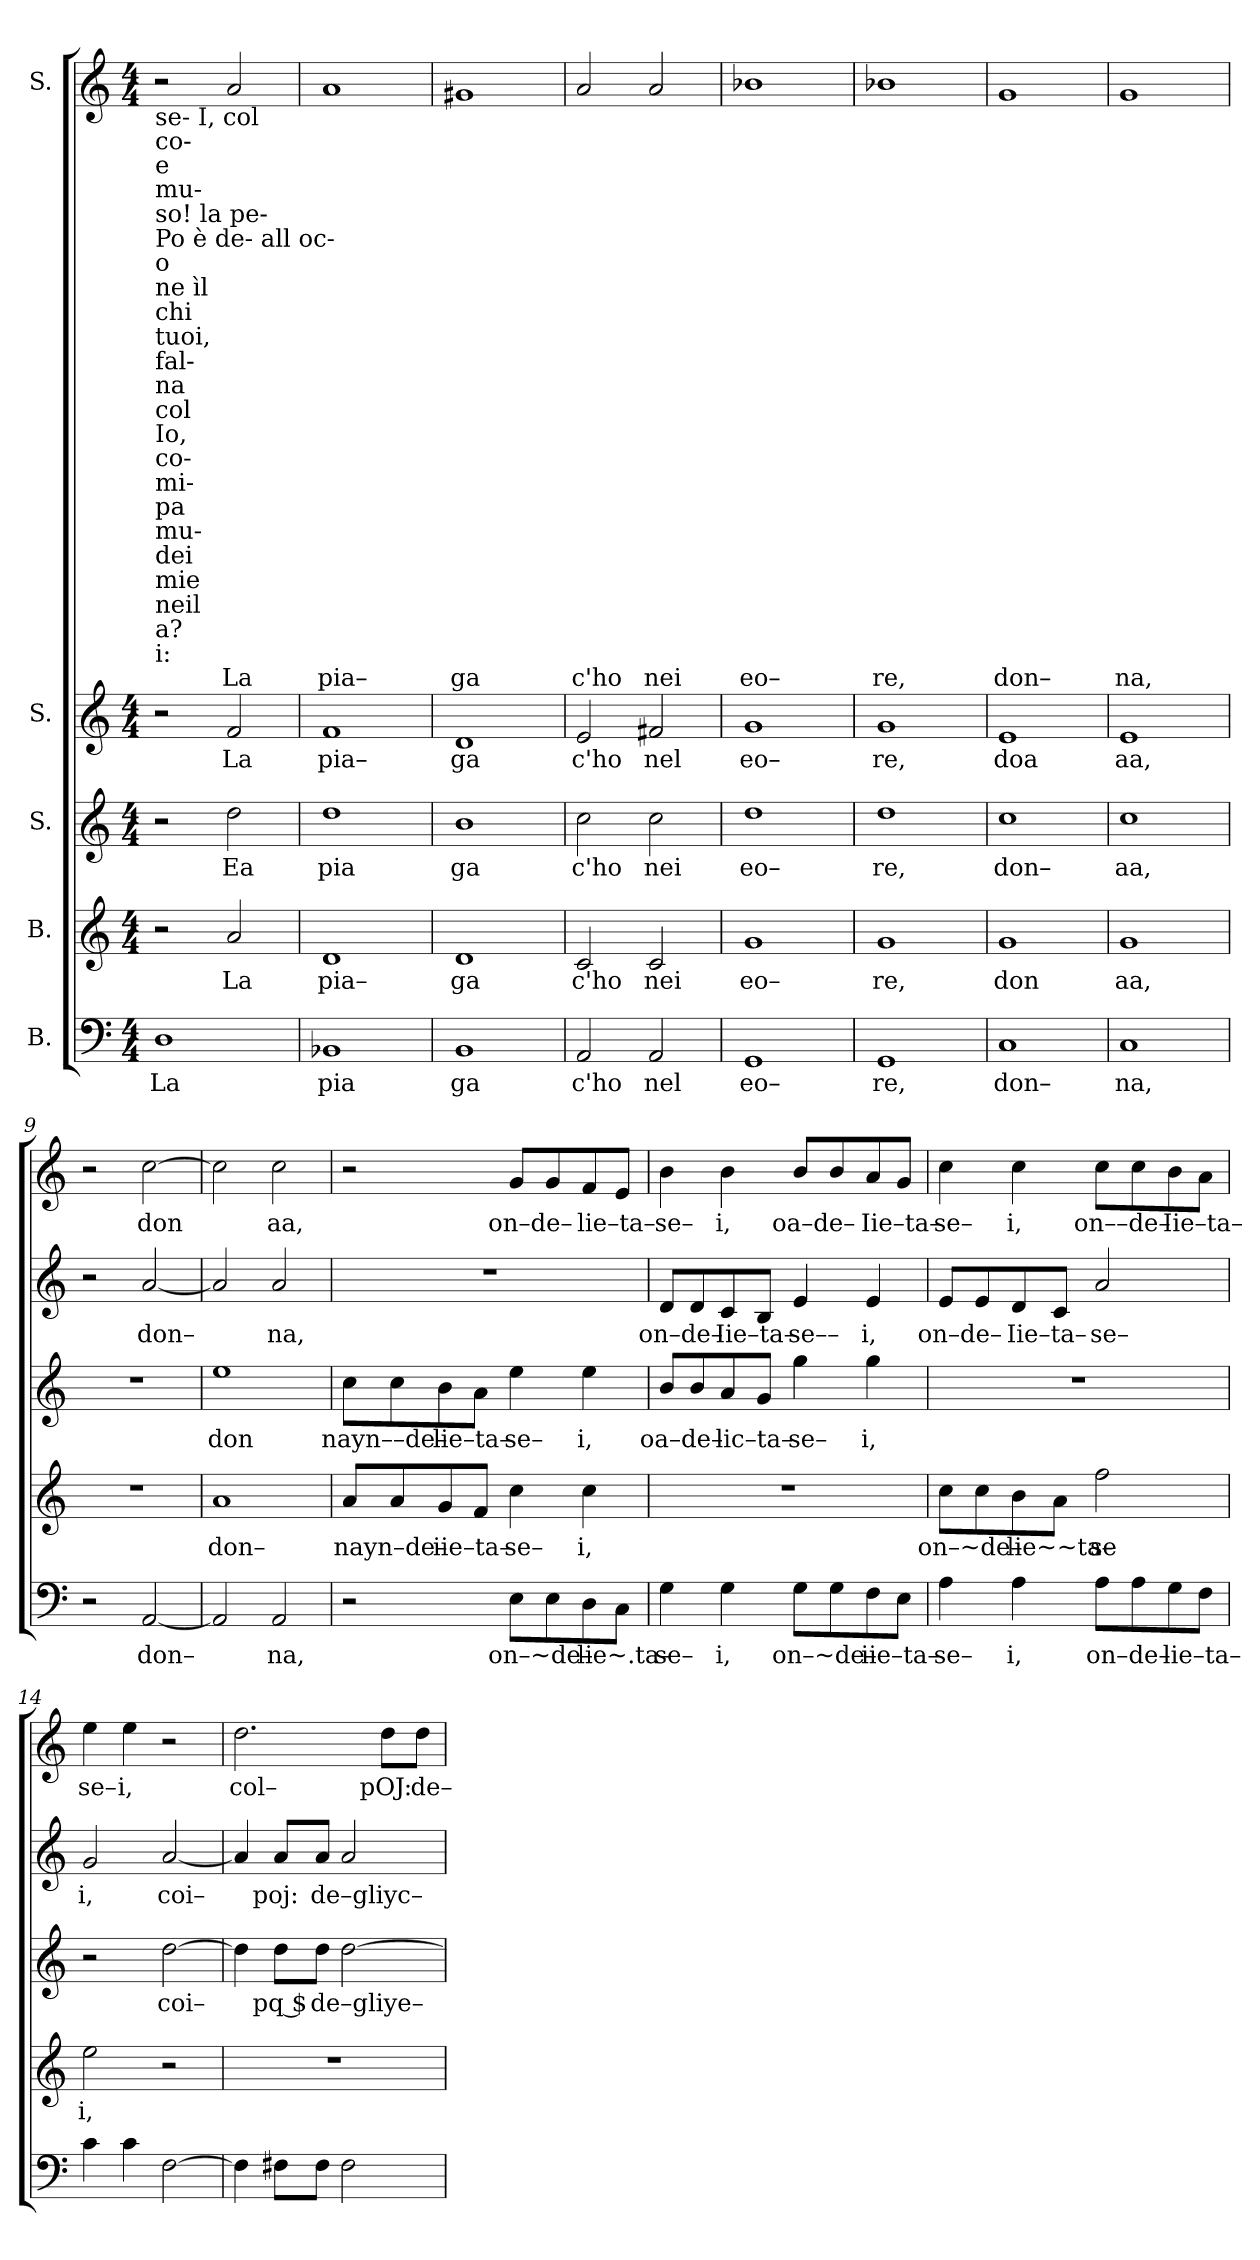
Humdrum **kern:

**kern	**text	**kern	**text	**kern	**text	**kern	**text	**kern	**text
*part5	*part5	*part4	*part4	*part3	*part3	*part2	*part2	*part1	*part1
*staff5	*staff5	*staff4	*staff4	*staff3	*staff3	*staff2	*staff2	*staff1	*staff1
*I"B.	*	*I"B.	*	*I"S.	*	*I"S.	*	*I"S.	*
*clefF4	*	*clefG2	*	*clefG2	*	*clefG2	*	*clefG2	*
*k[]	*	*k[]	*	*k[]	*	*k[]	*	*k[]	*
*M4/4	*	*M4/4	*	*M4/4	*	*M4/4	*	*M4/4	*
*MM120	*	*MM120	*	*MM120	*	*MM120	*	*MM120	*
=1	=1	=1	=1	=1	=1	=1	=1	=1	=1
!	!	!	!	!	!	!	!	!LO:TX:b:t=se- I, col	!
!	!	!	!	!	!	!	!	!LO:TX:b:t=co-	!
!	!	!	!	!	!	!	!	!LO:TX:b:t=e	!
!	!	!	!	!	!	!	!	!LO:TX:b:t=mu-	!
!	!	!	!	!	!	!	!	!LO:TX:b:t=so! la pe-	!
!	!	!	!	!	!	!	!	!LO:TX:b:t=Po è de- all oc-	!
!	!	!	!	!	!	!	!	!LO:TX:b:t=o	!
!	!	!	!	!	!	!	!	!LO:TX:b:t=ne ìl	!
!	!	!	!	!	!	!	!	!LO:TX:b:t=chi	!
!	!	!	!	!	!	!	!	!LO:TX:b:t=tuoi,	!
!	!	!	!	!	!	!	!	!LO:TX:b:t=fal-	!
!	!	!	!	!	!	!	!	!LO:TX:b:t=na	!
!	!	!	!	!	!	!	!	!LO:TX:b:t=col	!
!	!	!	!	!	!	!	!	!LO:TX:b:t=Io,	!
!	!	!	!	!	!	!	!	!LO:TX:b:t=co-	!
!	!	!	!	!	!	!	!	!LO:TX:b:t=mi-	!
!	!	!	!	!	!	!	!	!LO:TX:b:t=pa	!
!	!	!	!	!	!	!	!	!LO:TX:b:t=mu-	!
!	!	!	!	!	!	!	!	!LO:TX:b:t=dei	!
!	!	!	!	!	!	!	!	!LO:TX:b:t=mie	!
!	!	!	!	!	!	!	!	!LO:TX:b:t=neil	!
!	!	!	!	!	!	!	!	!LO:TX:b:t=a?	!
!	!	!	!	!	!	!	!	!LO:TX:b:t=i&colon;	!
!	!LO:LY:b	!	!	!	!	!	!	!	!
1D	La	2r	.	2r	.	2r	.	2r	.
!	!	!	!LO:LY:b	!	!LO:LY:b	!	!LO:LY:b	!	!LO:LY:b
.	.	2a/	La	2dd\	Ea	2f/	La	2a/	La
=2	=2	=2	=2	=2	=2	=2	=2	=2	=2
!	!LO:LY:b	!	!LO:LY:b	!	!LO:LY:b	!	!LO:LY:b	!	!LO:LY:b
1BB-X	pia	1d	pia–	1dd	pia	1f	pia–	1a	pia–
=3	=3	=3	=3	=3	=3	=3	=3	=3	=3
!	!LO:LY:b	!	!LO:LY:b	!	!LO:LY:b	!	!LO:LY:b	!	!LO:LY:b
1BB	ga	1d	ga	1b	ga	1d	ga	1g#X	ga
=4	=4	=4	=4	=4	=4	=4	=4	=4	=4
!	!LO:LY:b	!	!LO:LY:b	!	!LO:LY:b	!	!LO:LY:b	!	!LO:LY:b
2AA/	c'ho	2c/	c'ho	2cc\	c'ho	2e/	c'ho	2a/	c'ho
!	!LO:LY:b	!	!LO:LY:b	!	!LO:LY:b	!	!LO:LY:b	!	!LO:LY:b
2AA/	nel	2c/	nei	2cc\	nei	2f#X/	nel	2a/	nei
=5	=5	=5	=5	=5	=5	=5	=5	=5	=5
!	!LO:LY:b	!	!LO:LY:b	!	!LO:LY:b	!	!LO:LY:b	!	!LO:LY:b
1GG	eo–	1g	eo–	1dd	eo–	1g	eo–	1b-X	eo–
=6	=6	=6	=6	=6	=6	=6	=6	=6	=6
!	!LO:LY:b	!	!LO:LY:b	!	!LO:LY:b	!	!LO:LY:b	!	!LO:LY:b
1GG	re,	1g	re,	1dd	re,	1g	re,	1b-X	re,
=7	=7	=7	=7	=7	=7	=7	=7	=7	=7
!	!LO:LY:b	!	!LO:LY:b	!	!LO:LY:b	!	!LO:LY:b	!	!LO:LY:b
1C	don–	1g	don	1cc	don–	1e	doa	1g	don–
=8	=8	=8	=8	=8	=8	=8	=8	=8	=8
!	!LO:LY:b	!	!LO:LY:b	!	!LO:LY:b	!	!LO:LY:b	!	!LO:LY:b
1C	na,	1g	aa,	1cc	aa,	1e	aa,	1g	na,
=9	=9	=9	=9	=9	=9	=9	=9	=9	=9
2r	.	1r	.	1r	.	2r	.	2r	.
!	!LO:LY:b	!	!	!	!	!	!LO:LY:b	!	!LO:LY:b
[2AA/	don–	.	.	.	.	[2a/	don–	[2cc\	don
=10	=10	=10	=10	=10	=10	=10	=10	=10	=10
!	!	!	!LO:LY:b	!	!LO:LY:b	!	!	!	!
2AA/]	.	1a	don–	1ee	don	2a/]	.	2cc\]	.
!	!LO:LY:b	!	!	!	!	!	!LO:LY:b	!	!LO:LY:b
2AA/	na,	.	.	.	.	2a/	na,	2cc\	aa,
=11	=11	=11	=11	=11	=11	=11	=11	=11	=11
!	!	!	!LO:LY:b	!	!LO:LY:b	!	!	!	!
2r	.	8a/L	nayn–de–	8cc\L	nayn––de–	1r	.	2r	.
.	.	8a/	.	8cc\	.	.	.	.	.
!	!	!	!LO:LY:b	!	!LO:LY:b	!	!	!	!
.	.	8g/	iie–ta–	8b\	lie–ta–	.	.	.	.
.	.	8f/J	.	8a\J	.	.	.	.	.
!	!LO:LY:b	!	!LO:LY:b	!	!LO:LY:b	!	!	!	!LO:LY:b
8E\L	on–~de–	4cc\	se–	4ee\	se–	.	.	8g/L	on–de–
8E\	.	.	.	.	.	.	.	8g/	.
!	!LO:LY:b	!	!LO:LY:b	!	!LO:LY:b	!	!	!	!LO:LY:b
8D\	lie~.ta–	4cc\	i,	4ee\	i,	.	.	8f/	lie–ta–
8C\J	.	.	.	.	.	.	.	8e/J	.
=12	=12	=12	=12	=12	=12	=12	=12	=12	=12
!	!LO:LY:b	!	!	!	!LO:LY:b	!	!LO:LY:b	!	!LO:LY:b
4G\	se–	1r	.	8b/L	oa–de–	8d/L	on–de–	4b\	se–
.	.	.	.	8b/	.	8d/	.	.	.
!	!LO:LY:b	!	!	!	!LO:LY:b	!	!LO:LY:b	!	!LO:LY:b
4G\	i,	.	.	8a/	lic–ta–	8c/	Iie–ta–	4b\	i,
.	.	.	.	8g/J	.	8B/J	.	.	.
!	!LO:LY:b	!	!	!	!LO:LY:b	!	!LO:LY:b	!	!LO:LY:b
8G\L	on–~de–	.	.	4gg\	se–	4e/	se––	8b/L	oa–de–
8G\	.	.	.	.	.	.	.	8b/	.
!	!LO:LY:b	!	!	!	!LO:LY:b	!	!LO:LY:b	!	!LO:LY:b
8F\	iie–ta–	.	.	4gg\	i,	4e/	i,	8a/	Iie–ta–
8E\J	.	.	.	.	.	.	.	8g/J	.
=13	=13	=13	=13	=13	=13	=13	=13	=13	=13
!	!LO:LY:b	!	!LO:LY:b	!	!	!	!LO:LY:b	!	!LO:LY:b
4A\	se–	8cc\L	on–~de–	1r	.	8e/L	on–de–	4cc\	se–
.	.	8cc\	.	.	.	8e/	.	.	.
!	!LO:LY:b	!	!LO:LY:b	!	!	!	!LO:LY:b	!	!LO:LY:b
4A\	i,	8b\	lie~~ta–	.	.	8d/	Iie–ta–	4cc\	i,
.	.	8a\J	.	.	.	8c/J	.	.	.
!	!LO:LY:b	!	!LO:LY:b	!	!	!	!LO:LY:b	!	!LO:LY:b
8A\L	on–de–	2ff\	se	.	.	2a/	se–	8cc\L	on––de–
8A\	.	.	.	.	.	.	.	8cc\	.
!	!LO:LY:b	!	!	!	!	!	!	!	!LO:LY:b
8G\	lie–ta–	.	.	.	.	.	.	8b\	Iie–ta–
8F\J	.	.	.	.	.	.	.	8a\J	.
=14	=14	=14	=14	=14	=14	=14	=14	=14	=14
!	!	!	!LO:LY:b	!	!	!	!LO:LY:b	!	!LO:LY:b
4c\	.	2ee\	i,	2r	.	2g/	i,	4ee\	se–
!	!	!	!	!	!	!	!	!	!LO:LY:b
4c\	.	.	.	.	.	.	.	4ee\	i,
!	!	!	!	!	!LO:LY:b	!	!LO:LY:b	!	!
[2F\	.	2r	.	[2dd\	coi–	[2a/	coi–	2r	.
=15	=15	=15	=15	=15	=15	=15	=15	=15	=15
!	!	!	!	!	!	!	!	!	!LO:LY:b
4F\]	.	1r	.	4dd\]	.	4a/]	.	2.dd\	col–
!	!	!	!	!	!LO:LY:b	!	!LO:LY:b	!	!
8F#X\L	.	.	.	8dd\L	pq $	8a/L	poj:	.	.
!	!	!	!	!	!LO:LY:b	!	!LO:LY:b	!	!
8F#\J	.	.	.	8dd\J	de–gliye–	8a/J	de–gliyc–	.	.
2F#\	.	.	.	[2dd\	.	2a/	.	.	.
!	!	!	!	!	!	!	!	!	!LO:LY:b
.	.	.	.	.	.	.	.	8dd\L	pOJ:
!	!	!	!	!	!	!	!	!	!LO:LY:b
.	.	.	.	.	.	.	.	8dd\J	de–
=	=	=	=	=	=	=	=	=	=
*-	*-	*-	*-	*-	*-	*-	*-	*-	*-
